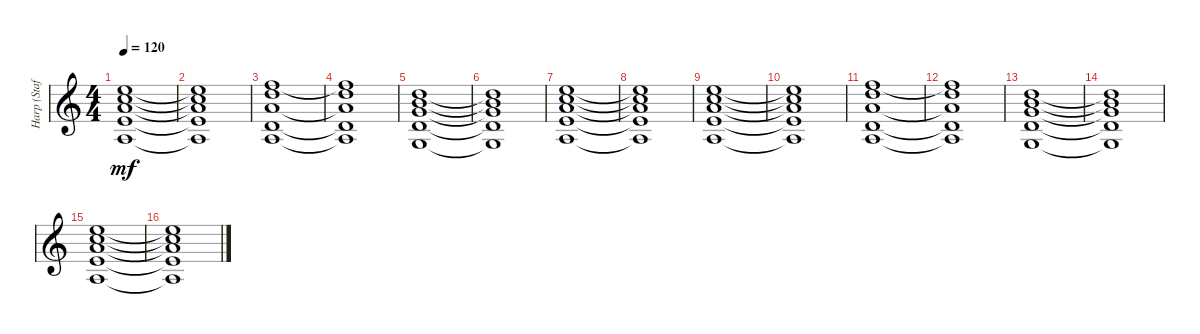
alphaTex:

\track ("Harp (Staff 1)" "Harp (Staf") {instrument orchestralharp}
\staff {score}
\tuning (E4 B3 G3 D3 A2 E2 B1) {hide}
\ts (4 4)
\tempo 120
\clef g2
\ks c
(5.1 13.2 21.3 7.4 19.5).1{dy mf instrument orchestralharp} |
(5.1{t} 13.2{t} 21.3{t} 7.4{t} 19.5{t}).1 |
(13.1 10.2 19.3 12.4 12.5).1 |
(13.1{t} 10.2{t} 19.3 12.4{t} 12.5{t}).1 |
(3.1 12.2 19.3 12.4 10.5).1 |
(3.1{t} 12.2{t} 19.3{t} 12.4{t} 10.5{t}).1 |
(5.1 13.2 21.3 7.4 19.5).1 |
(5.1{t} 13.2{t} 21.3{t} 7.4{t} 19.5{t}).1 |
(5.1 13.2 21.3 7.4 19.5).1 |
(5.1{t} 13.2{t} 21.3{t} 7.4{t} 19.5{t}).1 |
(13.1 10.2 19.3 12.4 12.5).1 |
(13.1{t} 10.2{t} 19.3 12.4{t} 12.5{t}).1 |
(3.1 12.2 19.3 12.4 10.5).1 |
(3.1{t} 12.2{t} 19.3{t} 12.4{t} 10.5{t}).1 |
(5.1 13.2 21.3 7.4 19.5).1 |
(5.1{t} 13.2{t} 21.3{t} 7.4{t} 19.5{t}).1
